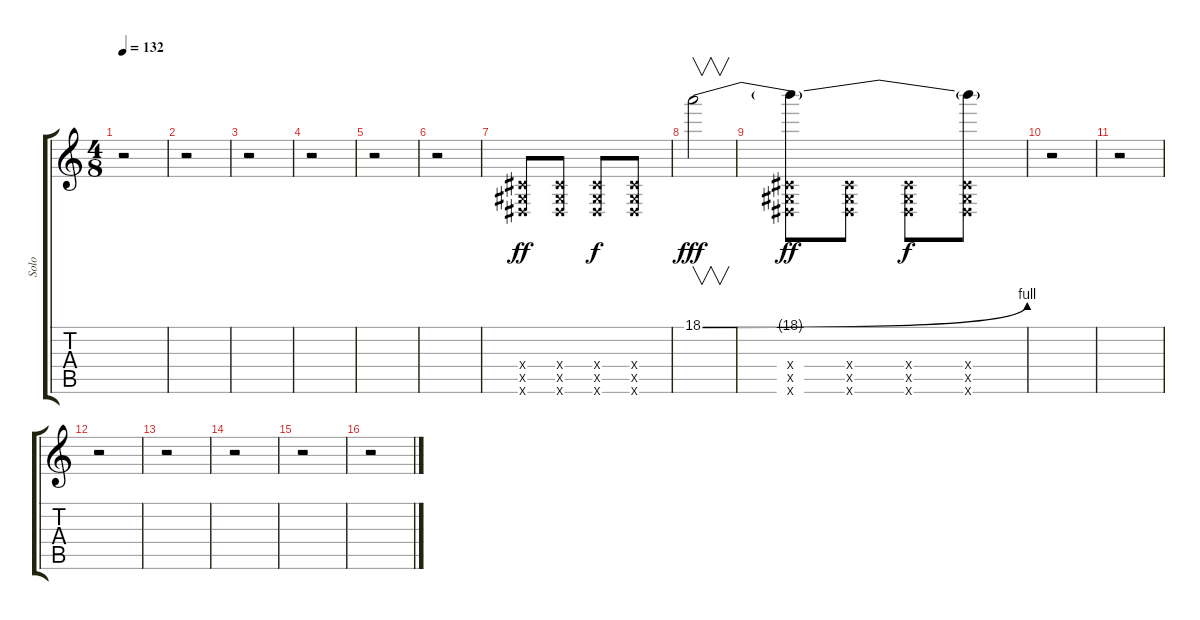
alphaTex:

\track ("Solo" "Solo") {instrument distortionguitar}
\staff {score tabs}
\tuning (Eb4 Bb3 Gb3 Db3 Ab2 Eb2) {hide}
\ts (4 8)
\tempo 132
\clef g2
\ks c
r.2{dy fff} |
r.2 |
r.2 |
r.2 |
r.2 |
r.2 |
(0.4{x} 0.5{x} 0.6{x}).8{dy ff} (0.4{x} 0.5{x} 0.6{x}).8 (0.4{x} 0.5{x} 0.6{x}).8{dy f} (0.4{x} 0.5{x} 0.6{x}).8 |
18.1{be (bend 0 0 60 4)}.2{v dy fff} |
(18.1{t} 0.4{x} 0.5{x} 0.6{x}).8{dy ff} (0.4{x} 0.5{x} 0.6{x}).8 (0.4{x} 0.5{x} 0.6{x}).8{dy f} (18.1{t} 0.4{x} 0.5{x} 0.6{x}).8 |
r.2 |
r.2 |
r.2 |
r.2 |
r.2 |
r.2 |
r.2
